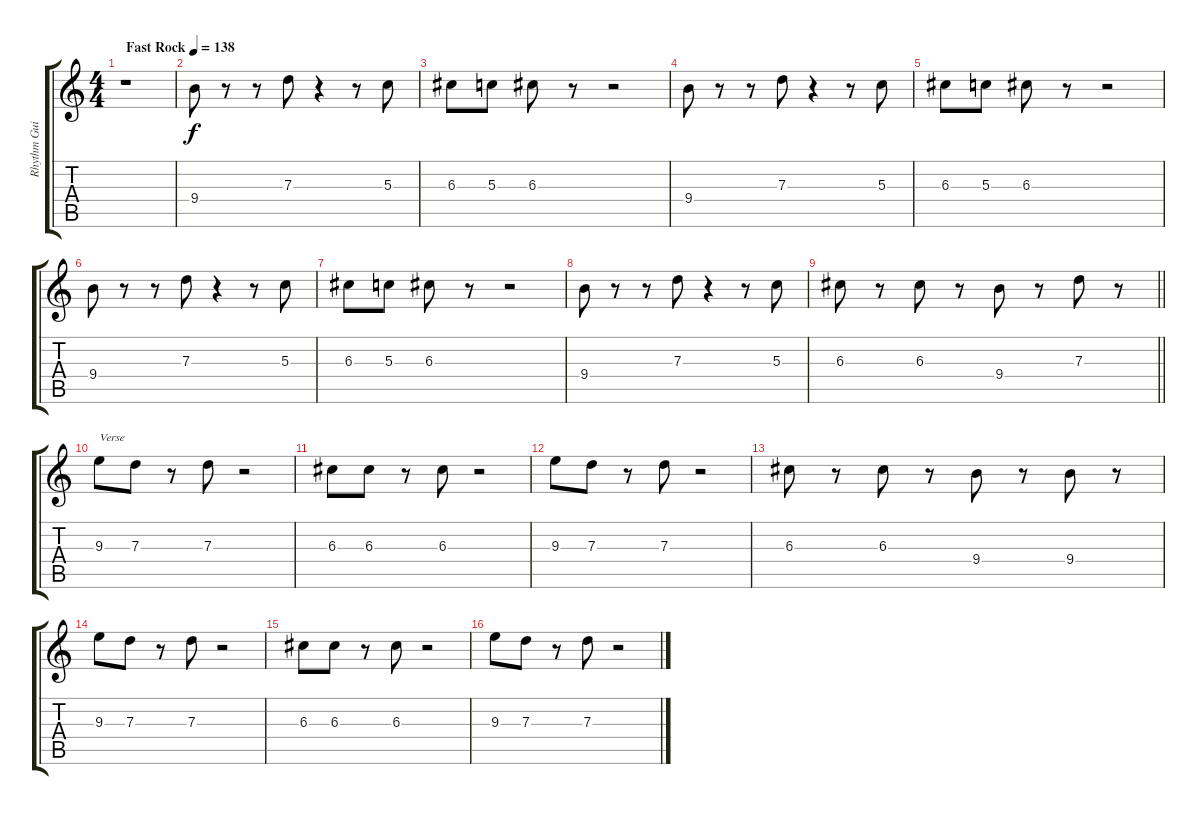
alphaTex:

\track ("Rhythm Guitar" "Rhythm Gui") {instrument electricguitarjazz}
\staff {score tabs}
\tuning (E4 B3 G3 D3 A2 E2) {hide}
\ts (4 4)
\tempo (138 "Fast Rock")
\clef g2
\ks c
r.1{dy f instrument electricguitarjazz} |
9.4.8 r.8 r.8 7.3.8 r.4 r.8 5.3.8 |
6.3.8 5.3.8 6.3.8 r.8 r.2 |
9.4.8 r.8 r.8 7.3.8 r.4 r.8 5.3.8 |
6.3.8 5.3.8 6.3.8 r.8 r.2 |
9.4.8 r.8 r.8 7.3.8 r.4 r.8 5.3.8 |
6.3.8 5.3.8 6.3.8 r.8 r.2 |
9.4.8 r.8 r.8 7.3.8 r.4 r.8 5.3.8 |
\barLineRight lightlight
6.3.8 r.8 6.3.8 r.8 9.4.8 r.8 7.3.8 r.8 |
9.3.8{txt "Verse"} 7.3.8 r.8 7.3.8 r.2 |
6.3.8 6.3.8 r.8 6.3.8 r.2 |
9.3.8 7.3.8 r.8 7.3.8 r.2 |
6.3.8 r.8 6.3.8 r.8 9.4.8 r.8 9.4.8 r.8 |
9.3.8 7.3.8 r.8 7.3.8 r.2 |
6.3.8 6.3.8 r.8 6.3.8 r.2 |
9.3.8 7.3.8 r.8 7.3.8 r.2
